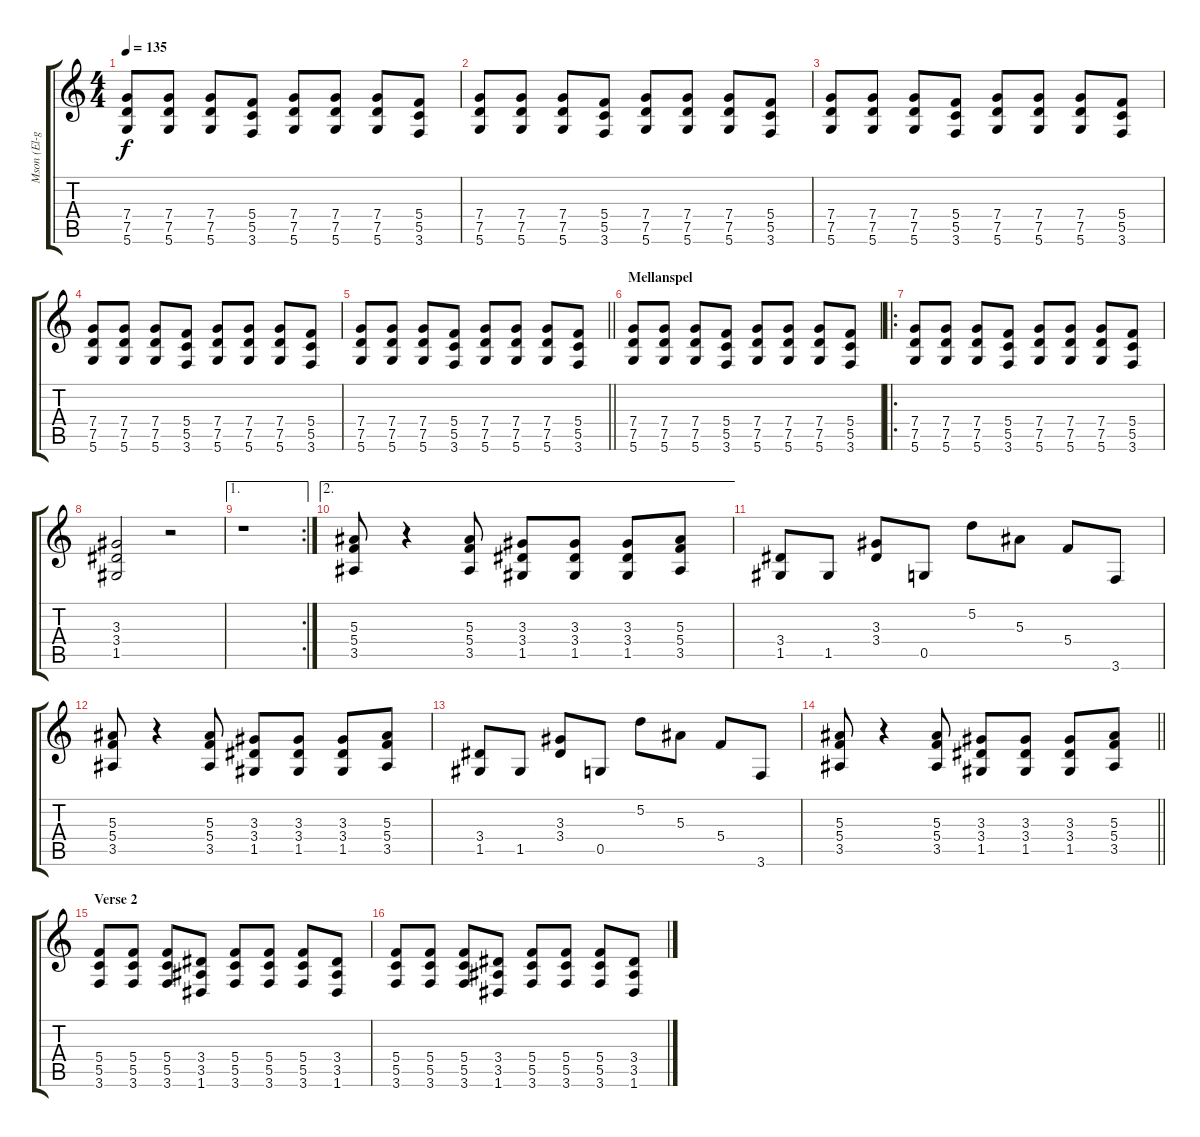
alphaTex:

\track ("Mson (El-gitarr)" "Mson (El-g") {instrument overdrivenguitar}
\staff {score tabs}
\tuning (D4 A3 F3 C3 G2 D2) {hide}
\ts (4 4)
\tempo 135
\clef g2
\ks c
(7.4 7.5 5.6).8{dy f} (7.4 7.5 5.6).8 (7.4 7.5 5.6).8 (5.4 5.5 3.6).8 (7.4 7.5 5.6).8 (7.4 7.5 5.6).8 (7.4 7.5 5.6).8 (5.4 5.5 3.6).8 |
(7.4 7.5 5.6).8 (7.4 7.5 5.6).8 (7.4 7.5 5.6).8 (5.4 5.5 3.6).8 (7.4 7.5 5.6).8 (7.4 7.5 5.6).8 (7.4 7.5 5.6).8 (5.4 5.5 3.6).8 |
(7.4 7.5 5.6).8 (7.4 7.5 5.6).8 (7.4 7.5 5.6).8 (5.4 5.5 3.6).8 (7.4 7.5 5.6).8 (7.4 7.5 5.6).8 (7.4 7.5 5.6).8 (5.4 5.5 3.6).8 |
(7.4 7.5 5.6).8 (7.4 7.5 5.6).8 (7.4 7.5 5.6).8 (5.4 5.5 3.6).8 (7.4 7.5 5.6).8 (7.4 7.5 5.6).8 (7.4 7.5 5.6).8 (5.4 5.5 3.6).8 |
\barLineRight lightlight
(7.4 7.5 5.6).8 (7.4 7.5 5.6).8 (7.4 7.5 5.6).8 (5.4 5.5 3.6).8 (7.4 7.5 5.6).8 (7.4 7.5 5.6).8 (7.4 7.5 5.6).8 (5.4 5.5 3.6).8 |
\section ("" "Mellanspel")
(7.4 7.5 5.6).8 (7.4 7.5 5.6).8 (7.4 7.5 5.6).8 (5.4 5.5 3.6).8 (7.4 7.5 5.6).8 (7.4 7.5 5.6).8 (7.4 7.5 5.6).8 (5.4 5.5 3.6).8 |
\ro
(7.4 7.5 5.6).8 (7.4 7.5 5.6).8 (7.4 7.5 5.6).8 (5.4 5.5 3.6).8 (7.4 7.5 5.6).8 (7.4 7.5 5.6).8 (7.4 7.5 5.6).8 (5.4 5.5 3.6).8 |
(3.3 3.4 1.5).2 r.2 |
\ae 1
\rc 2
r.1 |
\ae 2
(5.3 5.4 3.5).8 r.4 (5.3 5.4 3.5).8 (3.3 3.4 1.5).8 (3.3 3.4 1.5).8 (3.3 3.4 1.5).8 (5.3 5.4 3.5).8 |
(3.4 1.5).8 1.5.8 (3.3 3.4).8 0.5.8 5.2.8 5.3.8 5.4.8 3.6.8 |
(5.3 5.4 3.5).8 r.4 (5.3 5.4 3.5).8 (3.3 3.4 1.5).8 (3.3 3.4 1.5).8 (3.3 3.4 1.5).8 (5.3 5.4 3.5).8 |
(3.4 1.5).8 1.5.8 (3.3 3.4).8 0.5.8 5.2.8 5.3.8 5.4.8 3.6.8 |
\barLineRight lightlight
(5.3 5.4 3.5).8 r.4 (5.3 5.4 3.5).8 (3.3 3.4 1.5).8 (3.3 3.4 1.5).8 (3.3 3.4 1.5).8 (5.3 5.4 3.5).8 |
\section ("" "Verse 2")
(5.4 5.5 3.6).8 (5.4 5.5 3.6).8 (5.4 5.5 3.6).8 (3.4 3.5 1.6).8 (5.4 5.5 3.6).8 (5.4 5.5 3.6).8 (5.4 5.5 3.6).8 (3.4 3.5 1.6).8 |
(5.4 5.5 3.6).8 (5.4 5.5 3.6).8 (5.4 5.5 3.6).8 (3.4 3.5 1.6).8 (5.4 5.5 3.6).8 (5.4 5.5 3.6).8 (5.4 5.5 3.6).8 (3.4 3.5 1.6).8
